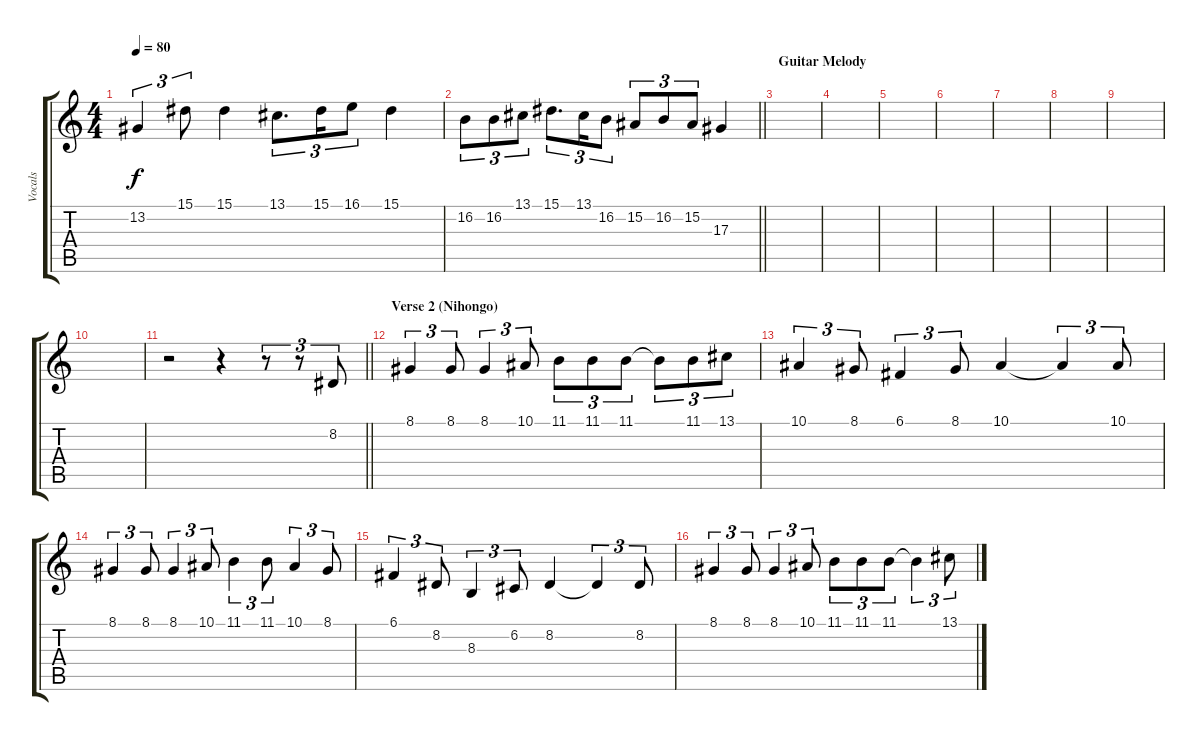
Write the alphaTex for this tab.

\track ("Vocals" "Vocals") {instrument lead6voice}
\staff {score tabs}
\tuning (C4 G3 Eb3 Bb2 F2 C2) {hide}
\ts (4 4)
\tempo 80
\clef g2
\ks c
13.2.4{tu (3 2) dy f} 15.1.8{tu (3 2)} 15.1.4 13.1.8{d tu (3 2)} 15.1.16{tu (3 2)} 16.1.8{tu (3 2)} 15.1.4 |
\barLineRight lightlight
16.2.8{tu (3 2)} 16.2.8{tu (3 2)} 13.1.8{tu (3 2)} 15.1.8{d tu (3 2)} 13.1.16{tu (3 2)} 16.2.8{tu (3 2)} 15.2.8{tu (3 2)} 16.2.8{tu (3 2)} 15.2.8{tu (3 2)} 17.3.4 |
\section ("" "Guitar Melody")
|
|
|
|
|
|
|
|
\barLineRight lightlight
r.2 r.4 r.8{tu (3 2)} r.8{tu (3 2)} 8.2.8{tu (3 2)} |
\section ("" "Verse 2 (Nihongo)")
8.1.4{tu (3 2)} 8.1.8{tu (3 2)} 8.1.4{tu (3 2)} 10.1.8{tu (3 2)} 11.1.8{tu (3 2)} 11.1.8{tu (3 2)} 11.1.8{tu (3 2)} 11.1{t}.8{tu (3 2)} 11.1.8{tu (3 2)} 13.1.8{tu (3 2)} |
10.1.4{tu (3 2)} 8.1.8{tu (3 2)} 6.1.4{tu (3 2)} 8.1.8{tu (3 2)} 10.1.4 10.1{t}.4{tu (3 2)} 10.1.8{tu (3 2)} |
8.1.4{tu (3 2)} 8.1.8{tu (3 2)} 8.1.4{tu (3 2)} 10.1.8{tu (3 2)} 11.1.4{tu (3 2)} 11.1.8{tu (3 2)} 10.1.4{tu (3 2)} 8.1.8{tu (3 2)} |
6.1.4{tu (3 2)} 8.2.8{tu (3 2)} 8.3.4{tu (3 2)} 6.2.8{tu (3 2)} 8.2.4 8.2{t}.4{tu (3 2)} 8.2.8{tu (3 2)} |
8.1.4{tu (3 2)} 8.1.8{tu (3 2)} 8.1.4{tu (3 2)} 10.1.8{tu (3 2)} 11.1.8{tu (3 2)} 11.1.8{tu (3 2)} 11.1.8{tu (3 2)} 11.1{t}.4{tu (3 2)} 13.1.8{tu (3 2)}
